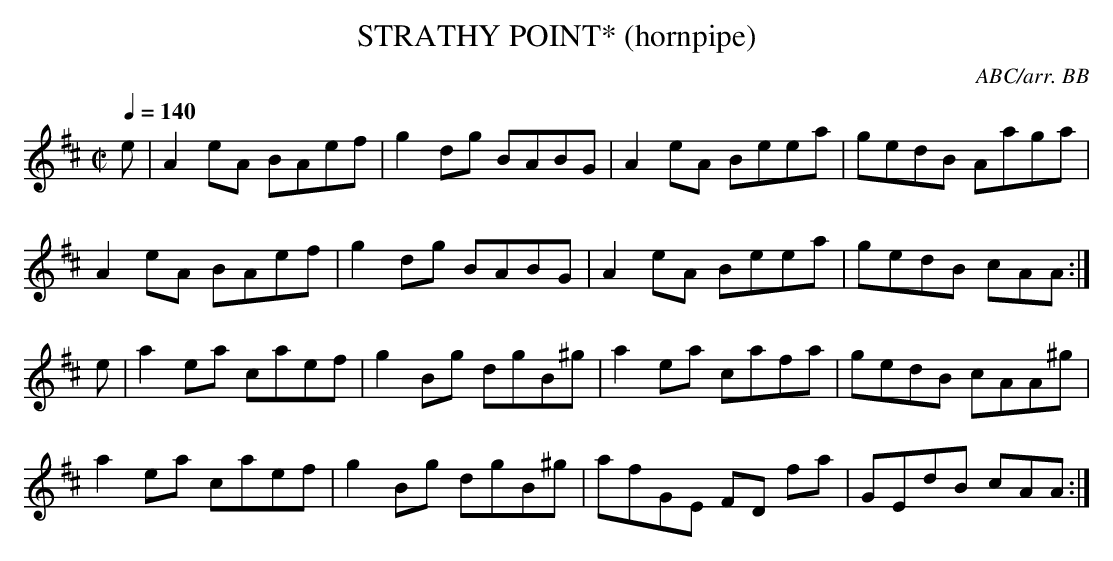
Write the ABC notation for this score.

X:1
T:STRATHY POINT* (hornpipe)
C:ABC/arr. BB
Q:1/4=140
L:1/8
M:C|
K:Amix
e|A2eA BAef|g2dg BABG|A2 eA Beea|gedB Aaga|
A2 eA BAef|g2dg BABG|A2 eA Beea|gedB cAA :|
e|a2ea caef|g2Bg dgB^g|a2ea cafa|gedB cAA^g|
a2ea caef|g2Bg dgB^g|afGE FD fa|GEdB cAA :|
